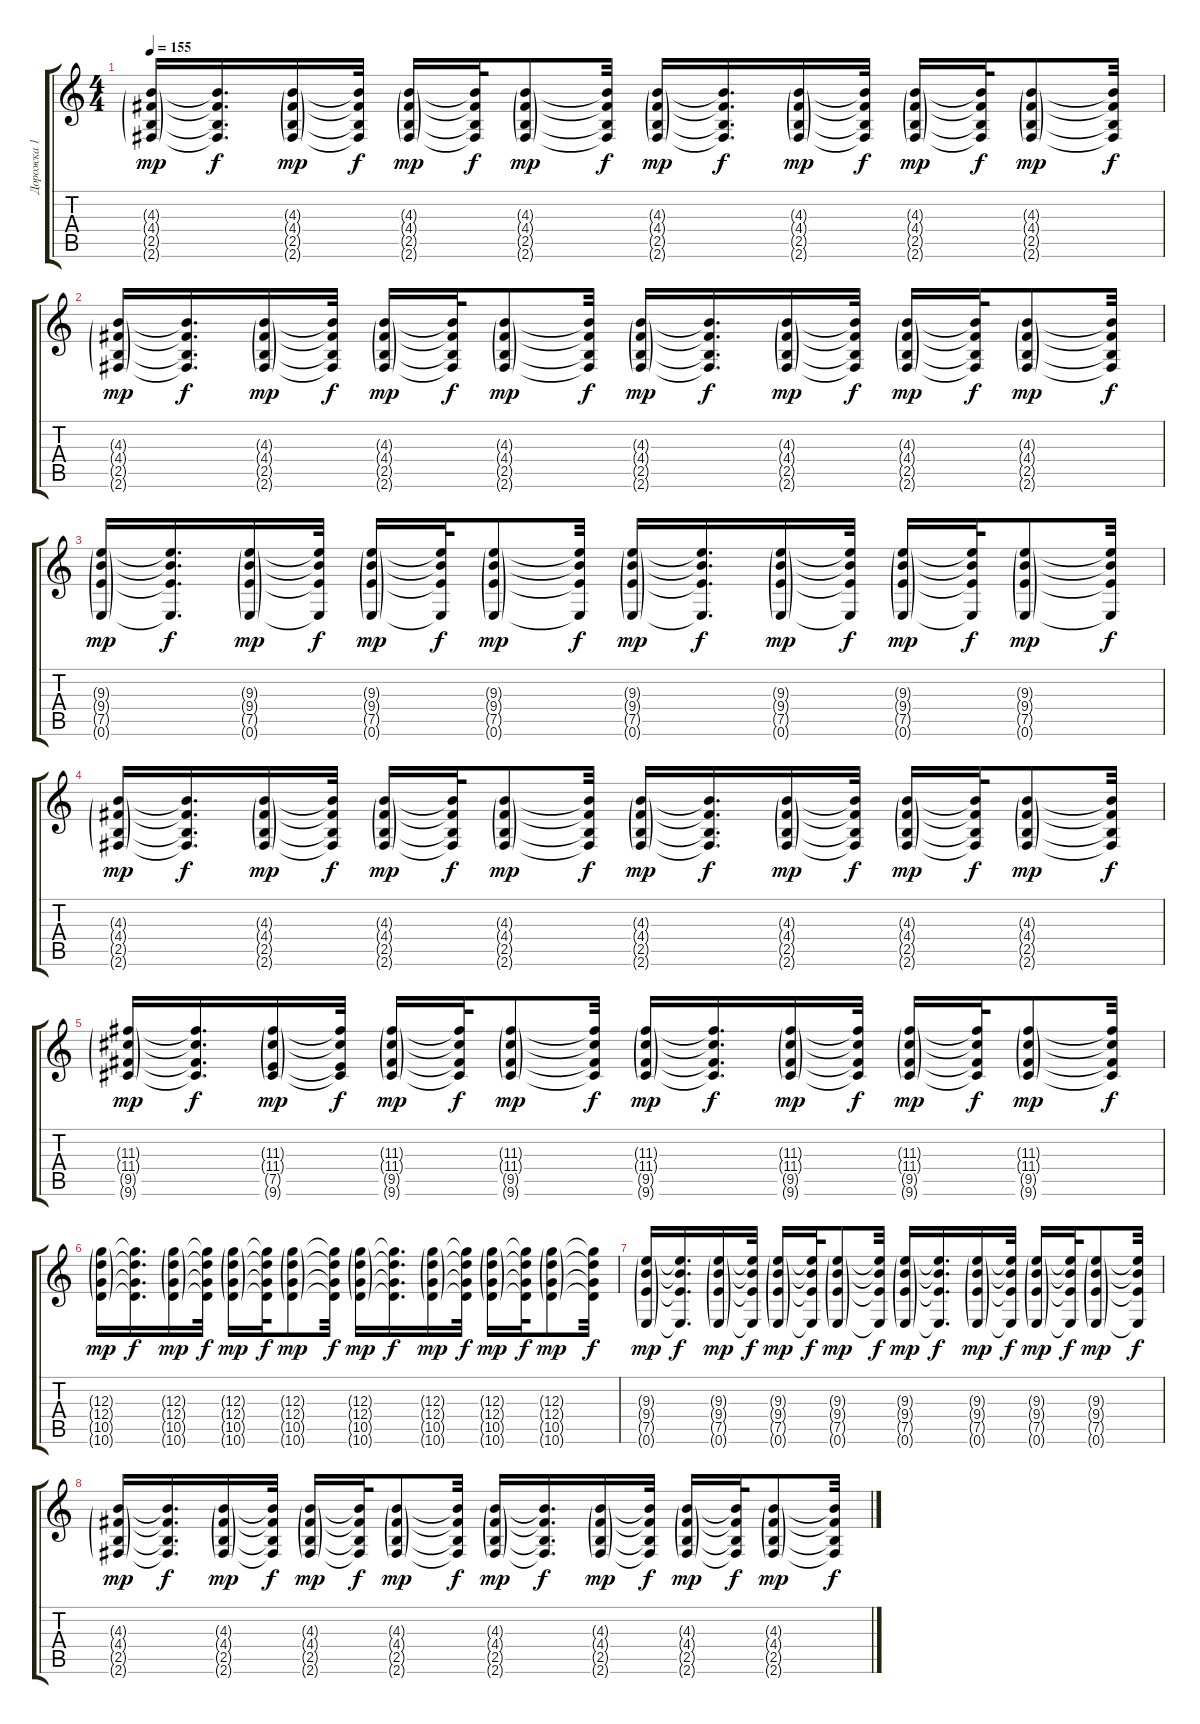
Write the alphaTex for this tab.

\track ("Дорожка 1" "Дорожка 1") {instrument distortionguitar}
\staff {score tabs}
\tuning (E4 B3 G3 D3 A2 E2) {hide}
\ts (4 4)
\tempo 155
\clef g2
\ks c
(4.3{g} 4.4{g} 2.5{g} 2.6{g}).16{dy mp} (4.3{t} 4.4{t} 2.5{t} 2.6{t}).16{d dy f} (4.3{g} 4.4{g} 2.5{g} 2.6{g}).16{dy mp} (4.3{t} 4.4{t} 2.5{t} 2.6{t}).32{dy f} (4.3{g} 4.4{g} 2.5{g} 2.6{g}).16{dy mp} (4.3{t} 4.4{t} 2.5{t} 2.6{t}).32{dy f} (4.3{g} 4.4{g} 2.5{g} 2.6{g}).8{dy mp} (4.3{t} 4.4{t} 2.5{t} 2.6{t}).32{dy f} (4.3{g} 4.4{g} 2.5{g} 2.6{g}).16{dy mp} (4.3{t} 4.4{t} 2.5{t} 2.6{t}).16{d dy f} (4.3{g} 4.4{g} 2.5{g} 2.6{g}).16{dy mp} (4.3{t} 4.4{t} 2.5{t} 2.6{t}).32{dy f} (4.3{g} 4.4{g} 2.5{g} 2.6{g}).16{dy mp} (4.3{t} 4.4{t} 2.5{t} 2.6{t}).32{dy f} (4.3{g} 4.4{g} 2.5{g} 2.6{g}).8{dy mp} (4.3{t} 4.4{t} 2.5{t} 2.6{t}).32{dy f} |
(4.3{g} 4.4{g} 2.5{g} 2.6{g}).16{dy mp} (4.3{t} 4.4{t} 2.5{t} 2.6{t}).16{d dy f} (4.3{g} 4.4{g} 2.5{g} 2.6{g}).16{dy mp} (4.3{t} 4.4{t} 2.5{t} 2.6{t}).32{dy f} (4.3{g} 4.4{g} 2.5{g} 2.6{g}).16{dy mp} (4.3{t} 4.4{t} 2.5{t} 2.6{t}).32{dy f} (4.3{g} 4.4{g} 2.5{g} 2.6{g}).8{dy mp} (4.3{t} 4.4{t} 2.5{t} 2.6{t}).32{dy f} (4.3{g} 4.4{g} 2.5{g} 2.6{g}).16{dy mp} (4.3{t} 4.4{t} 2.5{t} 2.6{t}).16{d dy f} (4.3{g} 4.4{g} 2.5{g} 2.6{g}).16{dy mp} (4.3{t} 4.4{t} 2.5{t} 2.6{t}).32{dy f} (4.3{g} 4.4{g} 2.5{g} 2.6{g}).16{dy mp} (4.3{t} 4.4{t} 2.5{t} 2.6{t}).32{dy f} (4.3{g} 4.4{g} 2.5{g} 2.6{g}).8{dy mp} (4.3{t} 4.4{t} 2.5{t} 2.6{t}).32{dy f} |
(9.3{g} 9.4{g} 7.5{g} 0.6{g}).16{dy mp} (9.3{t} 9.4{t} 7.5{t} 0.6{t}).16{d dy f} (9.3{g} 9.4{g} 7.5{g} 0.6{g}).16{dy mp} (9.3{t} 9.4{t} 7.5{t} 0.6{t}).32{dy f} (9.3{g} 9.4{g} 7.5{g} 0.6{g}).16{dy mp} (9.3{t} 9.4{t} 7.5{t} 0.6{t}).32{dy f} (9.3{g} 9.4{g} 7.5{g} 0.6{g}).8{dy mp} (9.3{t} 9.4{t} 7.5{t} 0.6{t}).32{dy f} (9.3{g} 9.4{g} 7.5{g} 0.6{g}).16{dy mp} (9.3{t} 9.4{t} 7.5{t} 0.6{t}).16{d dy f} (9.3{g} 9.4{g} 7.5{g} 0.6{g}).16{dy mp} (9.3{t} 9.4{t} 7.5{t} 0.6{t}).32{dy f} (9.3{g} 9.4{g} 7.5{g} 0.6{g}).16{dy mp} (9.3{t} 9.4{t} 7.5{t} 0.6{t}).32{dy f} (9.3{g} 9.4{g} 7.5{g} 0.6{g}).8{dy mp} (9.3{t} 9.4{t} 7.5{t} 0.6{t}).32{dy f} |
(4.3{g} 4.4{g} 2.5{g} 2.6{g}).16{dy mp} (4.3{t} 4.4{t} 2.5{t} 2.6{t}).16{d dy f} (4.3{g} 4.4{g} 2.5{g} 2.6{g}).16{dy mp} (4.3{t} 4.4{t} 2.5{t} 2.6{t}).32{dy f} (4.3{g} 4.4{g} 2.5{g} 2.6{g}).16{dy mp} (4.3{t} 4.4{t} 2.5{t} 2.6{t}).32{dy f} (4.3{g} 4.4{g} 2.5{g} 2.6{g}).8{dy mp} (4.3{t} 4.4{t} 2.5{t} 2.6{t}).32{dy f} (4.3{g} 4.4{g} 2.5{g} 2.6{g}).16{dy mp} (4.3{t} 4.4{t} 2.5{t} 2.6{t}).16{d dy f} (4.3{g} 4.4{g} 2.5{g} 2.6{g}).16{dy mp} (4.3{t} 4.4{t} 2.5{t} 2.6{t}).32{dy f} (4.3{g} 4.4{g} 2.5{g} 2.6{g}).16{dy mp} (4.3{t} 4.4{t} 2.5{t} 2.6{t}).32{dy f} (4.3{g} 4.4{g} 2.5{g} 2.6{g}).8{dy mp} (4.3{t} 4.4{t} 2.5{t} 2.6{t}).32{dy f} |
(11.3{g} 11.4{g} 9.5{g} 9.6{g}).16{dy mp} (11.3{t} 11.4{t} 9.5{t} 9.6{t}).16{d dy f} (11.3{g} 11.4{g} 7.5{g} 9.6{g}).16{dy mp} (11.3{t} 11.4{t} 7.5{t} 9.6{t}).32{dy f} (11.3{g} 11.4{g} 9.5{g} 9.6{g}).16{dy mp} (11.3{t} 11.4{t} 9.5{t} 9.6{t}).32{dy f} (11.3{g} 11.4{g} 9.5{g} 9.6{g}).8{dy mp} (11.3{t} 11.4{t} 9.5{t} 9.6{t}).32{dy f} (11.3{g} 11.4{g} 9.5{g} 9.6{g}).16{dy mp} (11.3{t} 11.4{t} 9.5{t} 9.6{t}).16{d dy f} (11.3{g} 11.4{g} 9.5{g} 9.6{g}).16{dy mp} (11.3{t} 11.4{t} 9.5{t} 9.6{t}).32{dy f} (11.3{g} 11.4{g} 9.5{g} 9.6{g}).16{dy mp} (11.3{t} 11.4{t} 9.5{t} 9.6{t}).32{dy f} (11.3{g} 11.4{g} 9.5{g} 9.6{g}).8{dy mp} (11.3{t} 11.4{t} 9.5{t} 9.6{t}).32{dy f} |
(12.3{g} 12.4{g} 10.5{g} 10.6{g}).16{dy mp} (12.3{t} 12.4{t} 10.5{t} 10.6{t}).16{d dy f} (12.3{g} 12.4{g} 10.5{g} 10.6{g}).16{dy mp} (12.3{t} 12.4{t} 10.5{t} 10.6{t}).32{dy f} (12.3{g} 12.4{g} 10.5{g} 10.6{g}).16{dy mp} (12.3{t} 12.4{t} 10.5{t} 10.6{t}).32{dy f} (12.3{g} 12.4{g} 10.5{g} 10.6{g}).8{dy mp} (12.3{t} 12.4{t} 10.5{t} 10.6{t}).32{dy f} (12.3{g} 12.4{g} 10.5{g} 10.6{g}).16{dy mp} (12.3{t} 12.4{t} 10.5{t} 10.6{t}).16{d dy f} (12.3{g} 12.4{g} 10.5{g} 10.6{g}).16{dy mp} (12.3{t} 12.4{t} 10.5{t} 10.6{t}).32{dy f} (12.3{g} 12.4{g} 10.5{g} 10.6{g}).16{dy mp} (12.3{t} 12.4{t} 10.5{t} 10.6{t}).32{dy f} (12.3{g} 12.4{g} 10.5{g} 10.6{g}).8{dy mp} (12.3{t} 12.4{t} 10.5{t} 10.6{t}).32{dy f} |
(9.3{g} 9.4{g} 7.5{g} 0.6{g}).16{dy mp} (9.3{t} 9.4{t} 7.5{t} 0.6{t}).16{d dy f} (9.3{g} 9.4{g} 7.5{g} 0.6{g}).16{dy mp} (9.3{t} 9.4{t} 7.5{t} 0.6{t}).32{dy f} (9.3{g} 9.4{g} 7.5{g} 0.6{g}).16{dy mp} (9.3{t} 9.4{t} 7.5{t} 0.6{t}).32{dy f} (9.3{g} 9.4{g} 7.5{g} 0.6{g}).8{dy mp} (9.3{t} 9.4{t} 7.5{t} 0.6{t}).32{dy f} (9.3{g} 9.4{g} 7.5{g} 0.6{g}).16{dy mp} (9.3{t} 9.4{t} 7.5{t} 0.6{t}).16{d dy f} (9.3{g} 9.4{g} 7.5{g} 0.6{g}).16{dy mp} (9.3{t} 9.4{t} 7.5{t} 0.6{t}).32{dy f} (9.3{g} 9.4{g} 7.5{g} 0.6{g}).16{dy mp} (9.3{t} 9.4{t} 7.5{t} 0.6{t}).32{dy f} (9.3{g} 9.4{g} 7.5{g} 0.6{g}).8{dy mp} (9.3{t} 9.4{t} 7.5{t} 0.6{t}).32{dy f} |
(4.3{g} 4.4{g} 2.5{g} 2.6{g}).16{dy mp} (4.3{t} 4.4{t} 2.5{t} 2.6{t}).16{d dy f} (4.3{g} 4.4{g} 2.5{g} 2.6{g}).16{dy mp} (4.3{t} 4.4{t} 2.5{t} 2.6{t}).32{dy f} (4.3{g} 4.4{g} 2.5{g} 2.6{g}).16{dy mp} (4.3{t} 4.4{t} 2.5{t} 2.6{t}).32{dy f} (4.3{g} 4.4{g} 2.5{g} 2.6{g}).8{dy mp} (4.3{t} 4.4{t} 2.5{t} 2.6{t}).32{dy f} (4.3{g} 4.4{g} 2.5{g} 2.6{g}).16{dy mp} (4.3{t} 4.4{t} 2.5{t} 2.6{t}).16{d dy f} (4.3{g} 4.4{g} 2.5{g} 2.6{g}).16{dy mp} (4.3{t} 4.4{t} 2.5{t} 2.6{t}).32{dy f} (4.3{g} 4.4{g} 2.5{g} 2.6{g}).16{dy mp} (4.3{t} 4.4{t} 2.5{t} 2.6{t}).32{dy f} (4.3{g} 4.4{g} 2.5{g} 2.6{g}).8{dy mp} (4.3{t} 4.4{t} 2.5{t} 2.6{t}).32{dy f}
